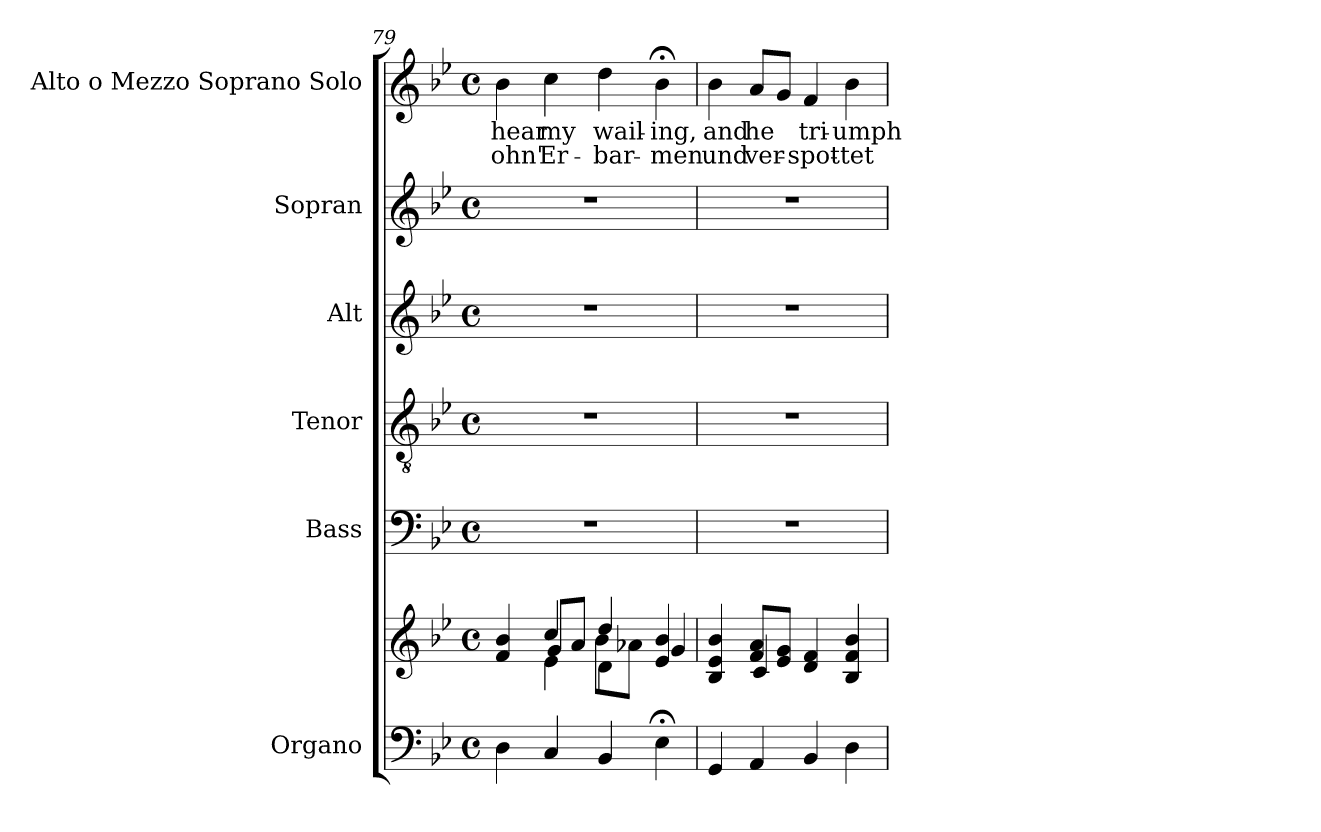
**kern	**kern	**kern	**kern	**kern	**kern	**kern	**text	**text
*part6	*part6	*part5	*part4	*part3	*part2	*part1	*part1	*part1
*staff7	*staff6	*staff5	*staff4	*staff3	*staff2	*staff1	*staff1	*staff1
*I"Organo	*	*I"Bass	*I"Tenor	*I"Alt	*I"Sopran	*I"Alto o Mezzo Soprano Solo	*	*
*	*	*I'B	*I'T	*I'A	*I'S	*I'S o l o	*	*
*clefF4	*clefG2	*clefF4	*clefGv2	*clefG2	*clefG2	*clefG2	*	*
*k[b-e-]	*k[b-e-]	*k[b-e-]	*k[b-e-]	*k[b-e-]	*k[b-e-]	*k[b-e-]	*	*
*M4/4	*M4/4	*M4/4	*M4/4	*M4/4	*M4/4	*M4/4	*	*
*met(c)	*met(c)	*met(c)	*met(c)	*met(c)	*met(c)	*met(c)	*	*
=79	=79	=79	=79	=79	=79	=79	=79	=79
*	*^	*	*	*	*	*	*	*
*	*	*^	*	*	*	*	*	*	*
!	!	!	!	!	!	!	!	!	!LO:LY:b	!LO:LY:b
4D\	4f/ 4b-/	4ryy	4ryy	1r	1r	1r	1r	4b-\	hear	ohn'
!	!	!	!	!	!	!	!	!	!LO:LY:b	!LO:LY:b
4C/	4cc/	4e-\	8g/L	.	.	.	.	4cc\	my	Er-
.	.	.	8a/J	.	.	.	.	.	.	.
!	!	!	!	!	!	!	!	!	!LO:LY:b	!LO:LY:b
4BB-/	4dd/	4d\	8b-\L	.	.	.	.	4dd\	wail-	-bar-
.	.	.	8a-X\J	.	.	.	.	.	.	.
!	!	!	!	!	!	!	!	!	!LO:LY:b	!LO:LY:b
4E-;<\	4e-/ 4b-/	4ryy	4g/	.	.	.	.	4b-;<\	-ing,	-men
=80	=80	=80	=80	=80	=80	=80	=80	=80	=80	=80
!	!	!	!	!	!	!	!	!	!LO:LY:b	!LO:LY:b
*	*	*v	*v	*	*	*	*	*	*	*
4GG/	4B-/ 4e-/ 4b-/	4ryy	1r	1r	1r	1r	4b-\	and	und
!	!	!	!	!	!	!	!	!LO:LY:b	!LO:LY:b
4AA/	8f/ 8a/L	4c/	.	.	.	.	8a/L	he	ver-
.	8e-/ 8g/J	.	.	.	.	.	8g/J	.	.
!	!	!	!	!	!	!	!	!LO:LY:b	!LO:LY:b
4BB-/	4d/ 4f/	2ryy	.	.	.	.	4f/	tri-	-spot-
!	!	!	!	!	!	!	!	!LO:LY:b	!LO:LY:b
4D\	4B-/ 4f/ 4b-/	.	.	.	.	.	4b-\	-umph	-tet
*	*v	*v	*	*	*	*	*	*	*
=	=	=	=	=	=	=	=	=
*-	*-	*-	*-	*-	*-	*-	*-	*-
